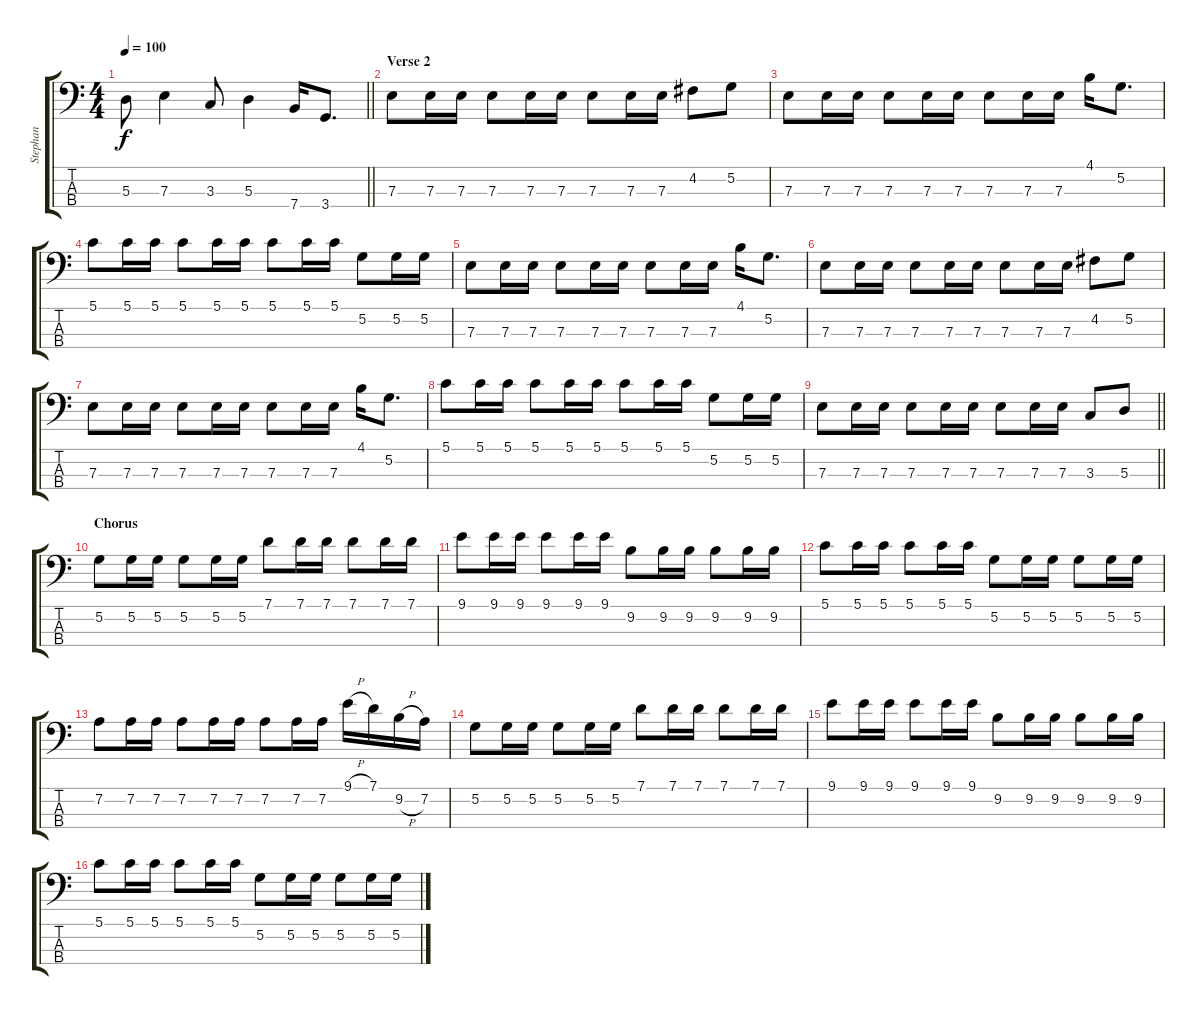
\track ("Stephan" "Stephan") {instrument electricbasspick}
\staff {score tabs}
\tuning (G2 D2 A1 E1) {hide}
\ts (4 4)
\tempo 100
\clef f4
\barLineRight lightlight
\ks c
5.3.8{dy f} 7.3.4 3.3.8 5.3.4 7.4.16 3.4.8{d} |
\section ("" "Verse 2")
7.3.8 7.3.16 7.3.16 7.3.8 7.3.16 7.3.16 7.3.8 7.3.16 7.3.16 4.2.8 5.2.8 |
7.3.8 7.3.16 7.3.16 7.3.8 7.3.16 7.3.16 7.3.8 7.3.16 7.3.16 4.1.16 5.2.8{d} |
5.1.8 5.1.16 5.1.16 5.1.8 5.1.16 5.1.16 5.1.8 5.1.16 5.1.16 5.2.8 5.2.16 5.2.16 |
7.3.8 7.3.16 7.3.16 7.3.8 7.3.16 7.3.16 7.3.8 7.3.16 7.3.16 4.1.16 5.2.8{d} |
7.3.8 7.3.16 7.3.16 7.3.8 7.3.16 7.3.16 7.3.8 7.3.16 7.3.16 4.2.8 5.2.8 |
7.3.8 7.3.16 7.3.16 7.3.8 7.3.16 7.3.16 7.3.8 7.3.16 7.3.16 4.1.16 5.2.8{d} |
5.1.8 5.1.16 5.1.16 5.1.8 5.1.16 5.1.16 5.1.8 5.1.16 5.1.16 5.2.8 5.2.16 5.2.16 |
\barLineRight lightlight
7.3.8 7.3.16 7.3.16 7.3.8 7.3.16 7.3.16 7.3.8 7.3.16 7.3.16 3.3.8 5.3.8 |
\section ("" "Chorus")
5.2.8 5.2.16 5.2.16 5.2.8 5.2.16 5.2.16 7.1.8 7.1.16 7.1.16 7.1.8 7.1.16 7.1.16 |
9.1.8 9.1.16 9.1.16 9.1.8 9.1.16 9.1.16 9.2.8 9.2.16 9.2.16 9.2.8 9.2.16 9.2.16 |
5.1.8 5.1.16 5.1.16 5.1.8 5.1.16 5.1.16 5.2.8 5.2.16 5.2.16 5.2.8 5.2.16 5.2.16 |
7.2.8 7.2.16 7.2.16 7.2.8 7.2.16 7.2.16 7.2.8 7.2.16 7.2.16 9.1{h}.16 7.1.16 9.2{h}.16 7.2.16 |
5.2.8 5.2.16 5.2.16 5.2.8 5.2.16 5.2.16 7.1.8 7.1.16 7.1.16 7.1.8 7.1.16 7.1.16 |
9.1.8 9.1.16 9.1.16 9.1.8 9.1.16 9.1.16 9.2.8 9.2.16 9.2.16 9.2.8 9.2.16 9.2.16 |
5.1.8 5.1.16 5.1.16 5.1.8 5.1.16 5.1.16 5.2.8 5.2.16 5.2.16 5.2.8 5.2.16 5.2.16
